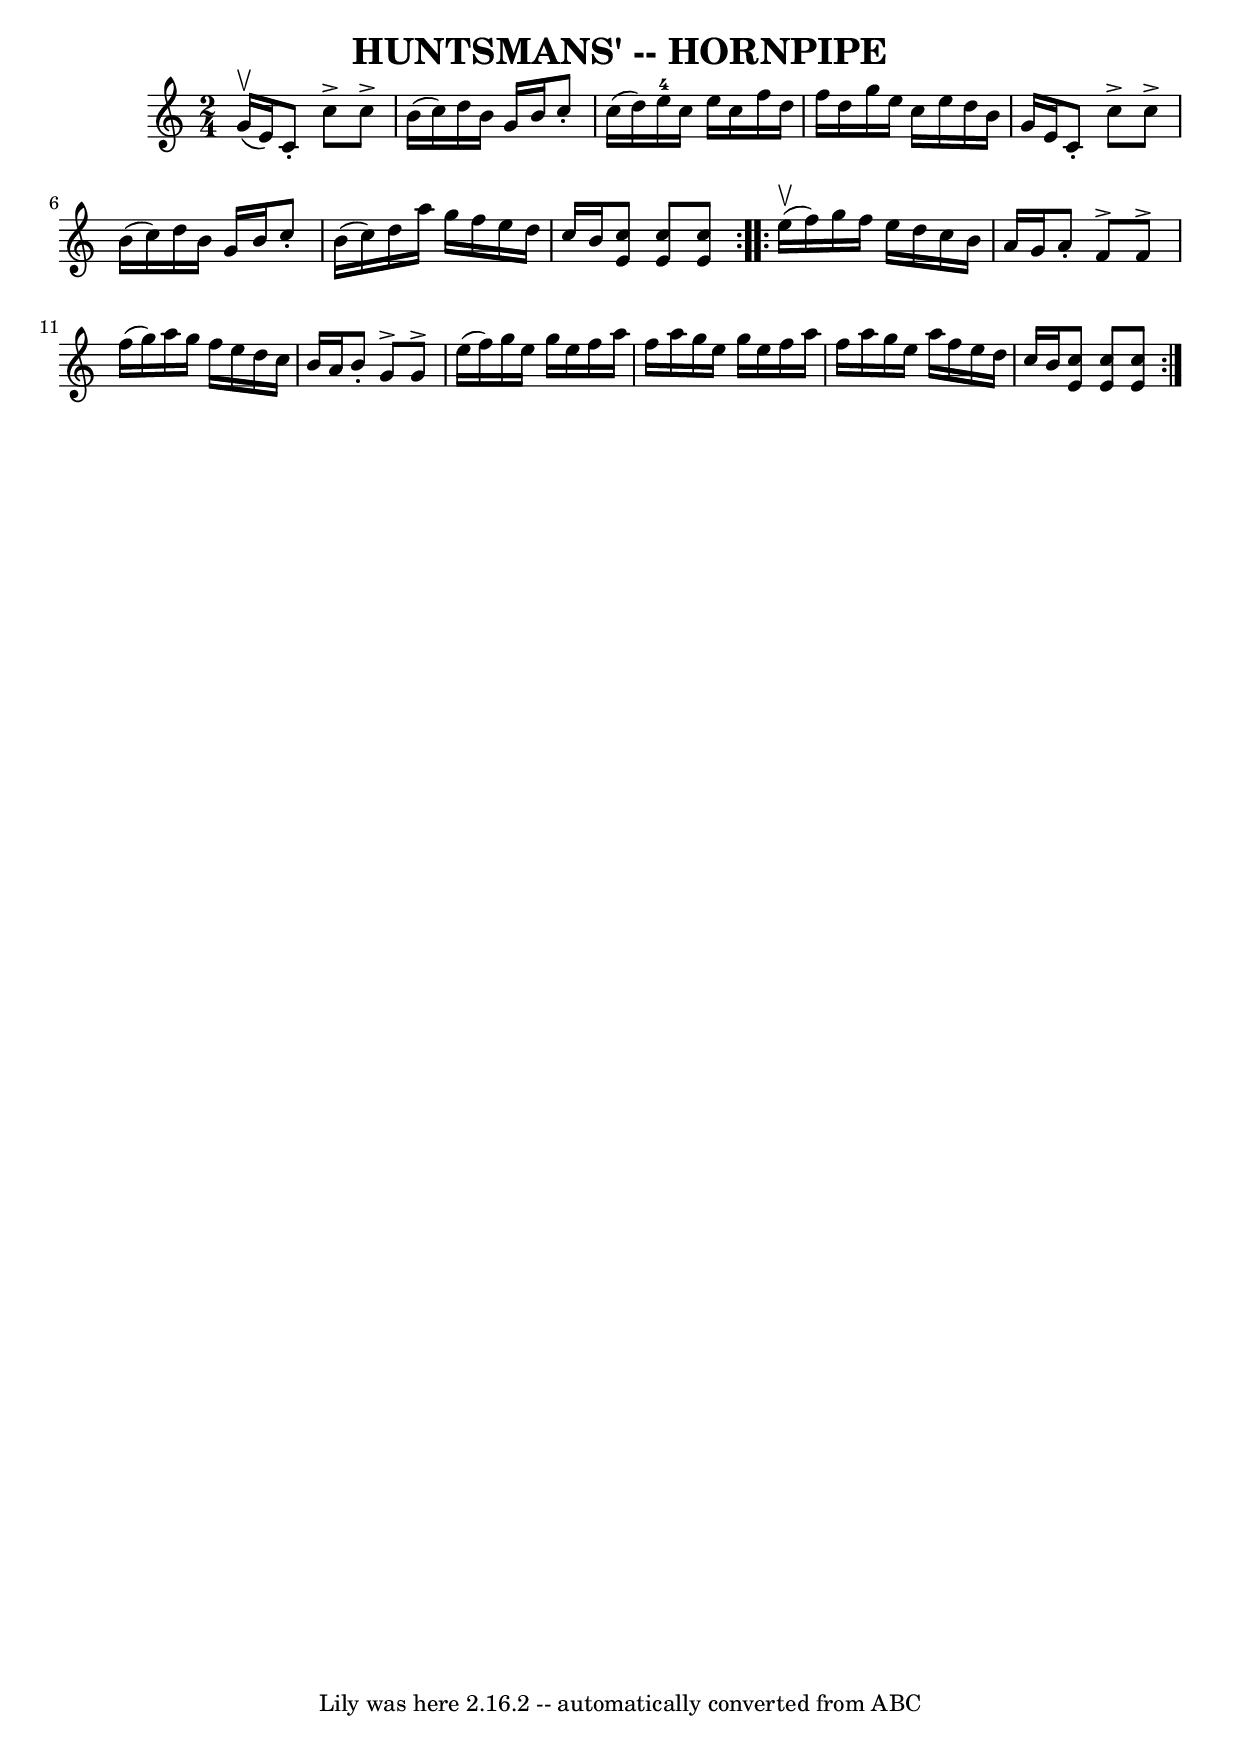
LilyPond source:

\version "2.16.2"
\include "Mammoth.ily"
\header {
  %% book = "Ryan's Mammoth Collection of Fiddle Tunes"
  crossRefNumber = "1"
  footnotes = ""
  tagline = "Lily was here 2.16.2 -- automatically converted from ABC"
  title = "HUNTSMANS' -- HORNPIPE"

}
voicedefault =  {



  \repeat volta 2 {

    \time 2/4 
    \key c \major
    g'16 (^\upbow e'16)       |
    c'8 -.   
    c''8^\accent c''8^\accent b'16 (c''16)   |
    d''16 b'16   
    g'16 b'16 c''8 -. c''16 (d''16)   |
    e''16-4   
    c''16 e''16 c''16 f''16 d''16 f''16 d''16    |
    g''16 
    e''16 c''16 e''16 d''16 b'16 g'16 e'16    |
    
    |
    c'8 -. c''8^\accent c''8^\accent b'16 (c''16)   
    |
    d''16 b'16 g'16 b'16 c''8 -. b'16 (c''16)   
    |
    d''16 a''16 g''16 f''16 e''16 d''16 c''16 b'16  
    |
    << c''8 e'8   >> << c''8 e'8   >> << c''8 e'8   >>   

  }     
  \repeat volta 2 {
    e''16 (^\upbow f''16)       |
    g''16   
    f''16 e''16 d''16 c''16 b'16 a'16 g'16    |
    a'8 -.  
    f'8^\accent f'8^\accent f''16 (g''16)   |
    a''16 g''16  
    f''16 e''16 d''16 c''16 b'16 a'16    |
    b'8 -. g'8 
    ^\accent g'8^\accent e''16 (f''16)   |
    |
    g''16   
    e''16 g''16 e''16 f''16 a''16 f''16 a''16    |
    
    g''16 e''16 g''16 e''16 f''16 a''16 f''16 a''16    
    |
    g''16 e''16 a''16 f''16 e''16 d''16 c''16 b'16  
    |
    << c''8 e'8   >> << c''8 e'8   >> << c''8 e'8   >>   

  }   

}

\score{
  <<

    \context Staff="default"
    {
      \voicedefault 
      
    }

  >>
  \layout {
    
  }
  \midi {
  }

}
